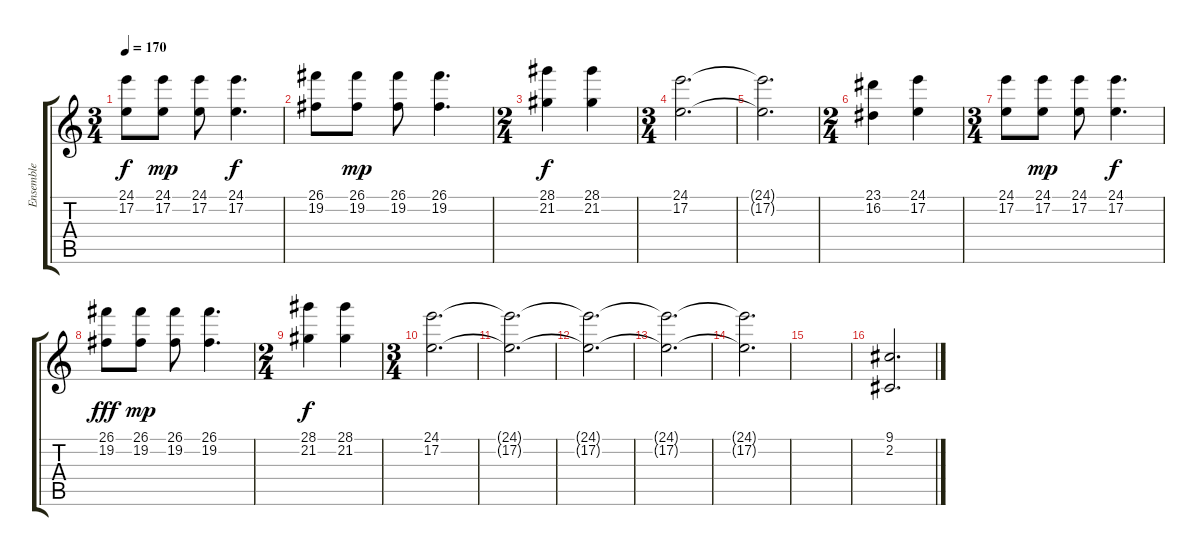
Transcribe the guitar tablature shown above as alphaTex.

\track ("Ensemble" "Ensemble") {instrument stringensemble1}
\staff {score tabs}
\tuning (E4 B3 G3 D3 A2 E2) {hide}
\ts (3 4)
\tempo 170
\clef g2
\ks c
(24.1 17.2).8{dy f} (24.1 17.2).8{dy mp} (24.1 17.2).8 (24.1 17.2).4{d dy f} |
(26.1 19.2).8 (26.1 19.2).8{dy mp} (26.1 19.2).8 (26.1 19.2).4{d} |
\ts (2 4)
(28.1 21.2).4{dy f} (28.1 21.2).4 |
\ts (3 4)
(24.1 17.2).2{d} |
(24.1{t} 17.2{t}).2{d} |
\ts (2 4)
(23.1 16.2).4 (24.1 17.2).4 |
\ts (3 4)
(24.1 17.2).8 (24.1 17.2).8{dy mp} (24.1 17.2).8 (24.1 17.2).4{d dy f} |
(26.1 19.2).8{dy fff} (26.1 19.2).8{dy mp} (26.1 19.2).8 (26.1 19.2).4{d} |
\ts (2 4)
(28.1 21.2).4{dy f} (28.1 21.2).4 |
\ts (3 4)
(24.1 17.2).2{d} |
(24.1{t} 17.2{t}).2{d volume 0} |
(24.1{t} 17.2{t}).2{d} |
(24.1{t} 17.2{t}).2{d} |
(24.1{t} 17.2{t}).2{d} |
|
(9.1 2.2).2{d volume 9}
